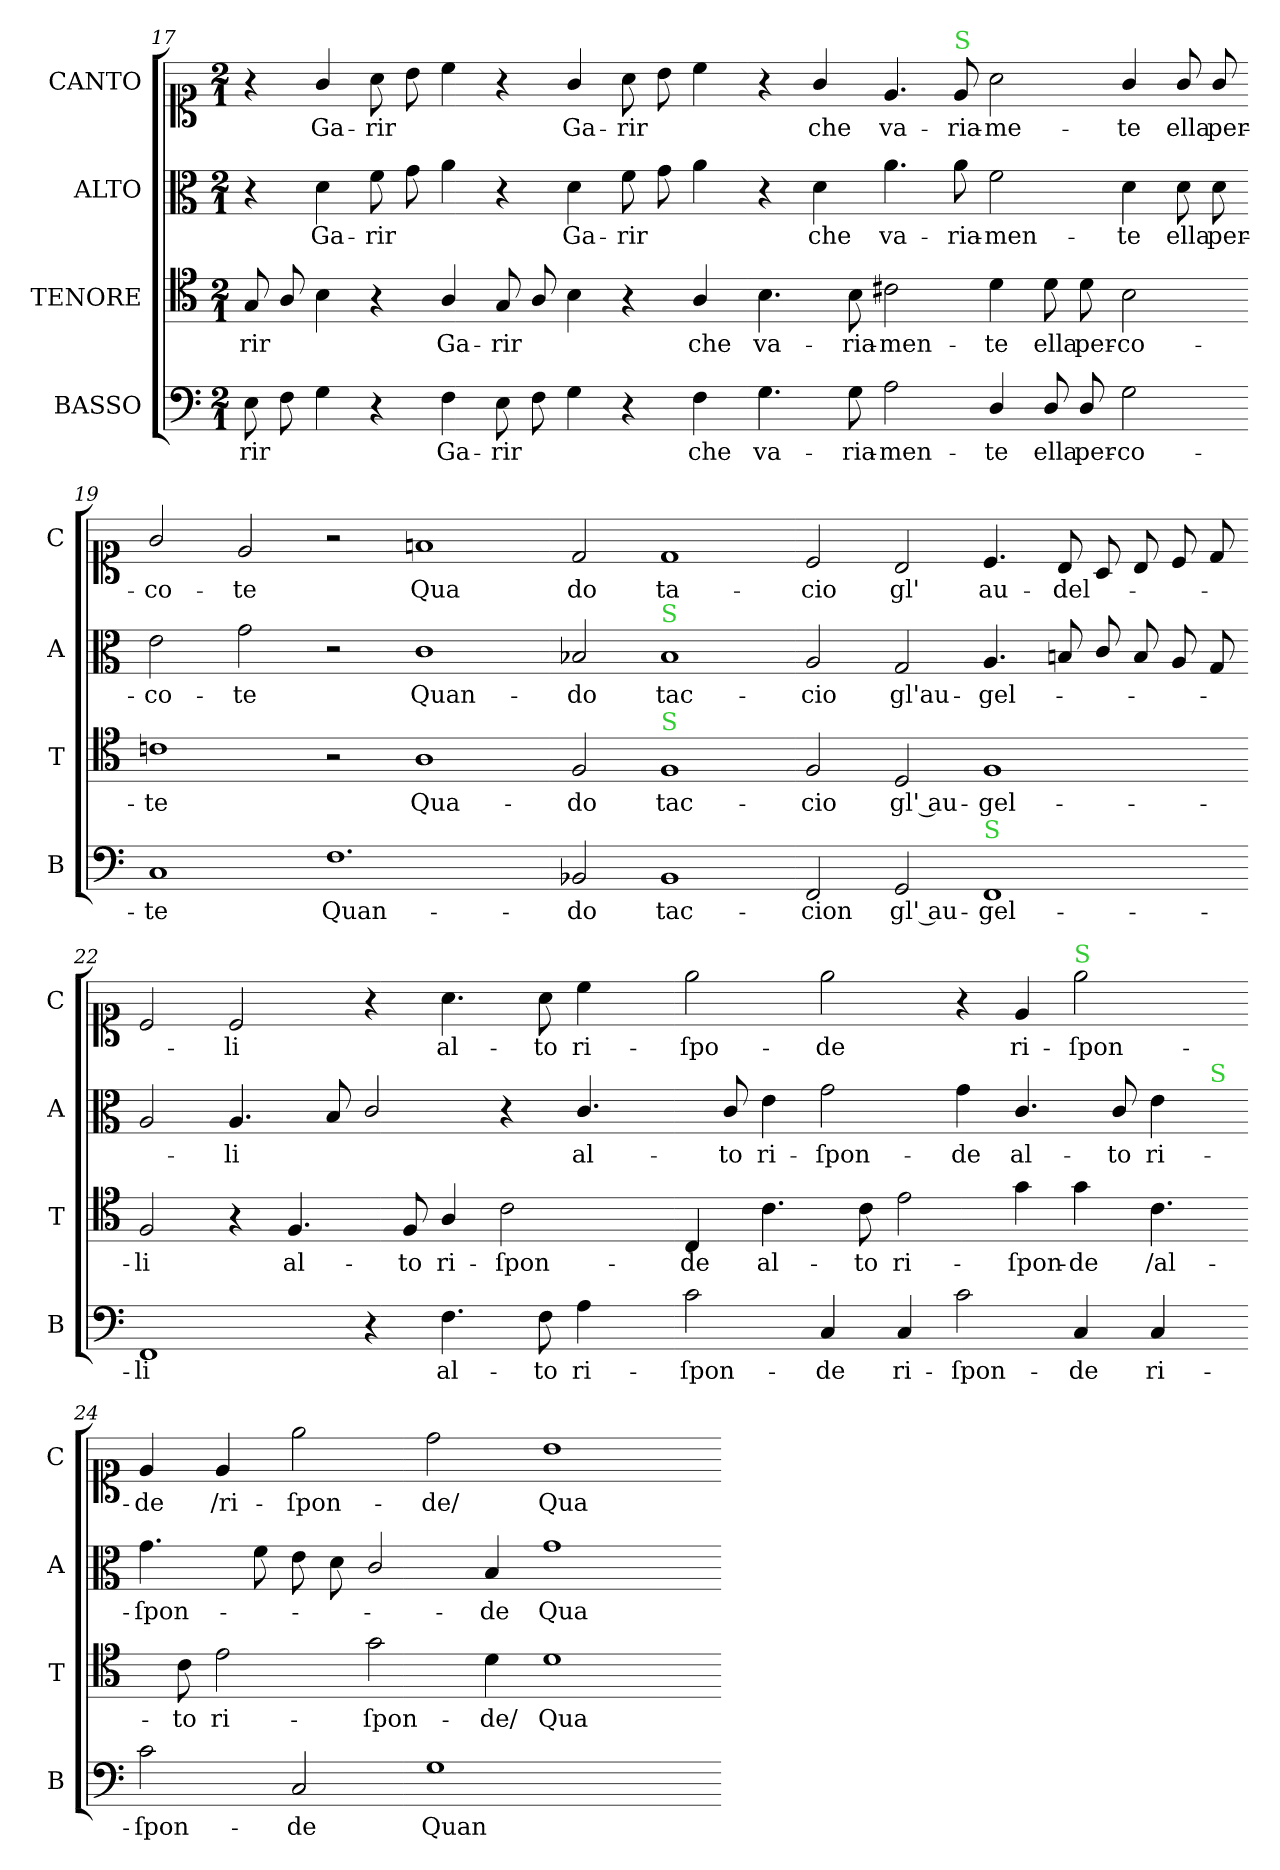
**kern	**text	**kern	**text	**kern	**text	**kern	**text
*part4	*part4	*part3	*part3	*part2	*part2	*part1	*part1
*staff4	*staff4	*staff3	*staff3	*staff2	*staff2	*staff1	*staff1
*I"BASSO	*	*I"TENORE	*	*I"ALTO	*	*I"CANTO	*
*I'B	*	*I'T	*	*I'A	*	*I'C	*
*clefF4	*	*clefC4	*	*clefC3	*	*clefC1	*
*k[]	*	*k[]	*	*k[]	*	*k[]	*
*A:aeo	*	*A:aeo	*	*A:aeo	*	*A:aeo	*
*M2/1	*	*M2/1	*	*M2/1	*	*M2/1	*
=17	=17	=17	=17	=17	=17	=17	=17
8E\	-rir	8G/	-rir	4r	.	4r	.
8F\	.	8A/	.	.	.	.	.
4G\	.	4B\	.	4d\	Ga-	4g/	Ga-
4r	.	4r	.	8f\	-rir	8a\	-rir
.	.	.	.	8g\	.	8b\	.
4F\	Ga-	4A/	Ga-	4a\	.	4cc\	.
8E\	-rir	8G/	-rir	4r	.	4r	.
8F\	.	8A/	.	.	.	.	.
4G\	.	4B\	.	4d\	Ga-	4g/	Ga-
4r	.	4r	.	8f\	-rir	8a\	-rir
.	.	.	.	8g\	.	8b\	.
4F\	che	4A/	che	4a\	.	4cc\	.
=18-	=18-	=18-	=18-	=18-	=18-	=18-	=18-
4.G\	va-	4.B\	va-	4r	.	4r	.
.	.	.	.	4d\	che	4g/	che
8G\	-ria-	8B\	-ria-	.	.	.	.
2A\	-men-	2c#X\	-men-	4.a\	va-	4.e/	va-
!	!	!	!	!	!	!LO:TX:a:color=limegreen:t=S	!
.	.	.	.	8a\	-ria-	8e/	-ria-
4D/	-te	4d\	-te	2f\	-men-	2a\	-me-
8D/	ella	8d\	ella	.	.	.	.
8D/	per-	8d\	per-	.	.	.	.
2G\	-co-	2B\	-co-	4d\	-te	4g/	-te
.	.	.	.	8d\	ella	8g/	ella
.	.	.	.	8d\	per-	8g/	per-
=19-	=19-	=19-	=19-	=19-	=19-	=19-	=19-
1C	-te	1cn	-te	2e\	-co-	2g/	-co-
.	.	.	.	2g\	-te	2e/	-te
1.F	Quan-	2r	.	2r	.	2r	.
.	.	1A\	Qua-	1c\	Quan-	1fn/	Qua
=20-	=20-	=20-	=20-	=20-	=20-	=20-	=20-
2BB-X/	-do	2F/	-do	2B-X/	-do	2d/	do
!	!	!	!	!LO:TX:a:color=limegreen:t=S	!	!	!
!	!	!LO:TX:a:color=limegreen:t=S	!	!	!	!	!
1BB-	tac-	1F	tac-	1B-	tac-	1d	ta-
=21-	=21-	=21-	=21-	=21-	=21-	=21-	=21-
2FF/	-cion	2F/	-cio	2A/	-cio	2c/	-cio
2GG/	gl' au-	2D/	gl' au-	2G/	gl'au-	2B/	gl'
!LO:TX:a:color=limegreen:t=S	!	!	!	!	!	!	!
1FF	-gel-	1F	-gel-	4.A/	-gel-	4.c/	au-
.	.	.	.	8Bn/	.	8B/	-del-
.	.	.	.	8c/	.	8A/	.
.	.	.	.	8B/	.	8B/	.
.	.	.	.	8A/	.	8c/	.
.	.	.	.	8G/	.	8d/	.
=22-	=22-	=22-	=22-	=22-	=22-	=22-	=22-
1FF	-li	2F/	-li	2A/	.	2c/	.
.	.	4r	.	4.A/	-li	2c/	-li
.	.	4.F/	al-	.	.	.	.
.	.	.	.	8B/	.	.	.
4r	.	.	.	2c/	.	4r	.
.	.	8F/	-to	.	.	.	.
4.F\	al-	4A/	ri-	.	.	4.a\	al-
.	.	2c\	-ſpon-	4r	.	.	.
8F\	-to	.	.	.	.	8a\	-to
4A\	ri-	.	.	4.c/	al-	4cc\	ri-
8ryy	.	8ryy	.	.	.	8ryy	.
=23-	=23-	=23-	=23-	=23-	=23-	=23-	=23-
2c\	-ſpon-	4C/	-de	8ryy	.	2ee\	-ſpo-
.	.	.	.	8c/	-to	.	.
.	.	4.c\	al-	4e\	ri-	.	.
4C/	-de	.	.	2g\	-ſpon-	2ee\	-de
.	.	8c\	-to	.	.	.	.
4C/	ri-	2e\	ri-	.	.	.	.
2c\	-ſpon-	.	.	4g\	-de	4r	.
.	.	4g\	-ſpon-	4.c/	al-	4e/	ri-
!	!	!	!	!	!	!LO:TX:a:color=limegreen:t=S	!
4C/	-de	4g\	-de	.	.	2ee\	-ſpon-
.	.	.	.	8c/	-to	.	.
4C/	ri-	4.c\	/al-	4e\	ri-	.	.
!	!	!	!	!LO:TX:a:color=limegreen:t=S	!	!	!
8ryy	.	.	.	8ryy	.	8ryy	.
=24-	=24-	=24-	=24-	=24-	=24-	=24-	=24-
2c\	-ſpon-	8ryy	.	4.g\	-ſpon-	4e/	-de
.	.	8c\	-to	.	.	.	.
.	.	2e\	ri-	.	.	4e/	/ri-
.	.	.	.	8f\	.	.	.
2C/	-de	.	.	8e\	.	2ee\	-ſpon-
.	.	.	.	8d\	.	.	.
.	.	2g\	-ſpon-	2c/	.	.	.
1G	Quan-	.	.	.	.	2dd\	-de/
.	.	4d\	-de/	4B/	-de	.	.
.	.	1d\	Qua-	1g\	Qua-	1b\	Qua-
2ryy	.	.	.	.	.	.	.
=-	=-	=-	=-	=-	=-	=-	=-
*-	*-	*-	*-	*-	*-	*-	*-
